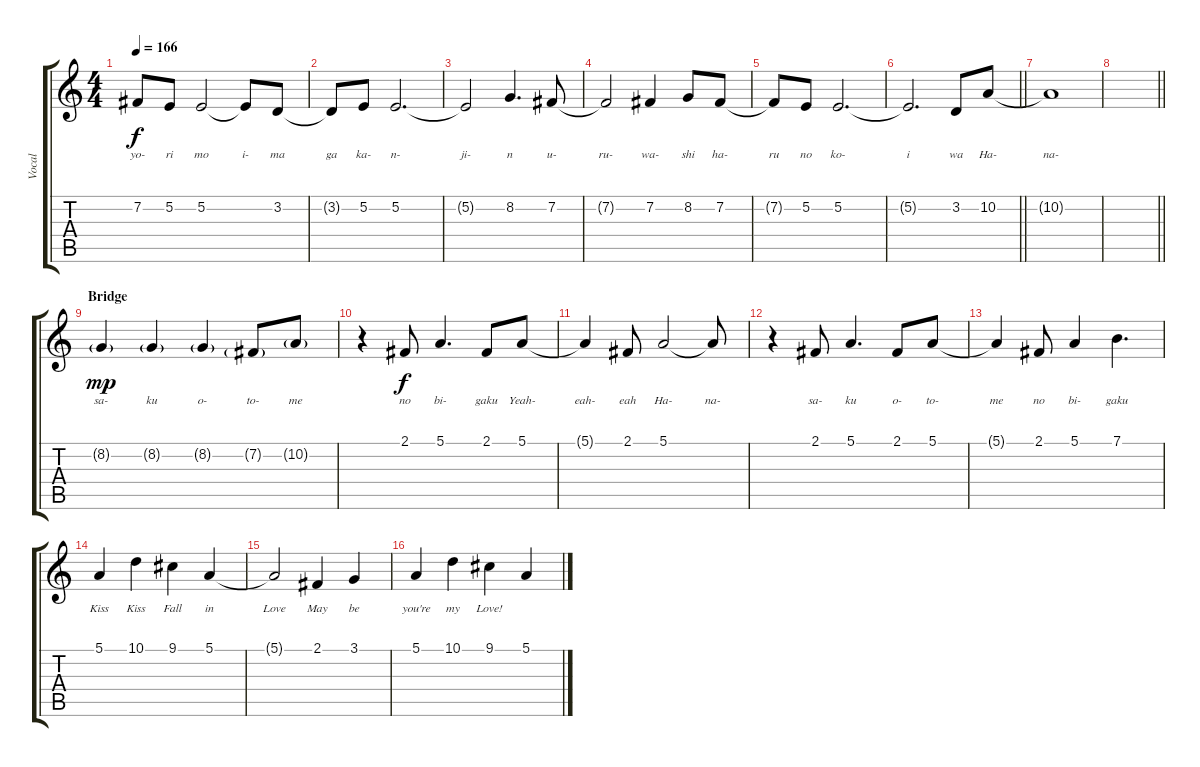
\track ("Vocal" "Vocal") {instrument clarinet}
\staff {score tabs}
\tuning (E4 B3 G3 D3 A2 E2) {hide}
\ts (4 4)
\tempo 166
\clef g2
\ks c
7.2{t}.8{lyrics (0 "yo-") lyrics (1 "") lyrics (2 "") lyrics (3 "") lyrics (4 "") dy f} 5.2.8{lyrics (0 "ri") lyrics (1 "") lyrics (2 "") lyrics (3 "") lyrics (4 "")} 5.2.2{lyrics (0 "mo") lyrics (1 "") lyrics (2 "") lyrics (3 "") lyrics (4 "")} 5.2{t}.8{lyrics (0 "i-") lyrics (1 "") lyrics (2 "") lyrics (3 "") lyrics (4 "")} 3.2.8{lyrics (0 "ma") lyrics (1 "") lyrics (2 "") lyrics (3 "") lyrics (4 "")} |
3.2{t}.8{lyrics (0 "ga") lyrics (1 "") lyrics (2 "") lyrics (3 "") lyrics (4 "")} 5.2.8{lyrics (0 "ka-") lyrics (1 "") lyrics (2 "") lyrics (3 "") lyrics (4 "")} 5.2.2{d lyrics (0 "n-") lyrics (1 "") lyrics (2 "") lyrics (3 "") lyrics (4 "")} |
5.2{t}.2{lyrics (0 "ji-") lyrics (1 "") lyrics (2 "") lyrics (3 "") lyrics (4 "")} 8.2.4{d lyrics (0 "n") lyrics (1 "") lyrics (2 "") lyrics (3 "") lyrics (4 "")} 7.2.8{lyrics (0 "u-") lyrics (1 "") lyrics (2 "") lyrics (3 "") lyrics (4 "")} |
7.2{t}.2{lyrics (0 "ru-") lyrics (1 "") lyrics (2 "") lyrics (3 "") lyrics (4 "")} 7.2.4{lyrics (0 "wa-") lyrics (1 "") lyrics (2 "") lyrics (3 "") lyrics (4 "")} 8.2.8{lyrics (0 "shi") lyrics (1 "") lyrics (2 "") lyrics (3 "") lyrics (4 "")} 7.2.8{lyrics (0 "ha-") lyrics (1 "") lyrics (2 "") lyrics (3 "") lyrics (4 "")} |
7.2{t}.8{lyrics (0 "ru") lyrics (1 "") lyrics (2 "") lyrics (3 "") lyrics (4 "")} 5.2.8{lyrics (0 "no") lyrics (1 "") lyrics (2 "") lyrics (3 "") lyrics (4 "")} 5.2.2{d lyrics (0 "ko-") lyrics (1 "") lyrics (2 "") lyrics (3 "") lyrics (4 "")} |
\barLineRight lightlight
5.2{t}.2{d lyrics (0 "i") lyrics (1 "") lyrics (2 "") lyrics (3 "") lyrics (4 "")} 3.2.8{lyrics (0 "wa") lyrics (1 "") lyrics (2 "") lyrics (3 "") lyrics (4 "")} 10.2.8{lyrics (0 "Ha-") lyrics (1 "") lyrics (2 "") lyrics (3 "") lyrics (4 "") volume 10} |
10.2{t}.1{lyrics (0 "na-") lyrics (1 "") lyrics (2 "") lyrics (3 "") lyrics (4 "")} |
\barLineRight lightlight
|
\section ("" "Bridge")
8.2{g}.4{lyrics (0 "sa-") lyrics (1 "") lyrics (2 "") lyrics (3 "") lyrics (4 "") dy mp} 8.2{g}.4{lyrics (0 "ku") lyrics (1 "") lyrics (2 "") lyrics (3 "") lyrics (4 "")} 8.2{g}.4{lyrics (0 "o-") lyrics (1 "") lyrics (2 "") lyrics (3 "") lyrics (4 "")} 7.2{g}.8{lyrics (0 "to-") lyrics (1 "") lyrics (2 "") lyrics (3 "") lyrics (4 "")} 10.2{g}.8{lyrics (0 "me") lyrics (1 "") lyrics (2 "") lyrics (3 "") lyrics (4 "")} |
r.4 2.1.8{lyrics (0 "no") lyrics (1 "") lyrics (2 "") lyrics (3 "") lyrics (4 "") dy f} 5.1.4{d lyrics (0 "bi-") lyrics (1 "") lyrics (2 "") lyrics (3 "") lyrics (4 "")} 2.1.8{lyrics (0 "gaku") lyrics (1 "") lyrics (2 "") lyrics (3 "") lyrics (4 "")} 5.1.8{lyrics (0 "Yeah-") lyrics (1 "") lyrics (2 "") lyrics (3 "") lyrics (4 "")} |
5.1{t}.4{lyrics (0 "eah-") lyrics (1 "") lyrics (2 "") lyrics (3 "") lyrics (4 "")} 2.1.8{lyrics (0 "eah") lyrics (1 "") lyrics (2 "") lyrics (3 "") lyrics (4 "")} 5.1.2{lyrics (0 "Ha-") lyrics (1 "") lyrics (2 "") lyrics (3 "") lyrics (4 "")} 5.1{t}.8{lyrics (0 "na-") lyrics (1 "") lyrics (2 "") lyrics (3 "") lyrics (4 "")} |
r.4 2.1.8{lyrics (0 "sa-") lyrics (1 "") lyrics (2 "") lyrics (3 "") lyrics (4 "")} 5.1.4{d lyrics (0 "ku") lyrics (1 "") lyrics (2 "") lyrics (3 "") lyrics (4 "")} 2.1.8{lyrics (0 "o-") lyrics (1 "") lyrics (2 "") lyrics (3 "") lyrics (4 "")} 5.1.8{lyrics (0 "to-") lyrics (1 "") lyrics (2 "") lyrics (3 "") lyrics (4 "")} |
5.1{t}.4{lyrics (0 "me") lyrics (1 "") lyrics (2 "") lyrics (3 "") lyrics (4 "")} 2.1.8{lyrics (0 "no") lyrics (1 "") lyrics (2 "") lyrics (3 "") lyrics (4 "")} 5.1.4{lyrics (0 "bi-") lyrics (1 "") lyrics (2 "") lyrics (3 "") lyrics (4 "")} 7.1.4{d lyrics (0 "gaku") lyrics (1 "") lyrics (2 "") lyrics (3 "") lyrics (4 "")} |
5.1.4{lyrics (0 "Kiss") lyrics (1 "") lyrics (2 "") lyrics (3 "") lyrics (4 "")} 10.1.4{lyrics (0 "Kiss") lyrics (1 "") lyrics (2 "") lyrics (3 "") lyrics (4 "")} 9.1.4{lyrics (0 "Fall") lyrics (1 "") lyrics (2 "") lyrics (3 "") lyrics (4 "")} 5.1.4{lyrics (0 "in") lyrics (1 "") lyrics (2 "") lyrics (3 "") lyrics (4 "")} |
5.1{t}.2{lyrics (0 "Love") lyrics (1 "") lyrics (2 "") lyrics (3 "") lyrics (4 "")} 2.1.4{lyrics (0 "May") lyrics (1 "") lyrics (2 "") lyrics (3 "") lyrics (4 "") volume 14} 3.1.4{lyrics (0 "be") lyrics (1 "") lyrics (2 "") lyrics (3 "") lyrics (4 "")} |
5.1.4{lyrics (0 "you're") lyrics (1 "") lyrics (2 "") lyrics (3 "") lyrics (4 "")} 10.1.4{lyrics (0 "my") lyrics (1 "") lyrics (2 "") lyrics (3 "") lyrics (4 "")} 9.1.4{lyrics (0 "Love!") lyrics (1 "") lyrics (2 "") lyrics (3 "") lyrics (4 "")} 5.1.4
